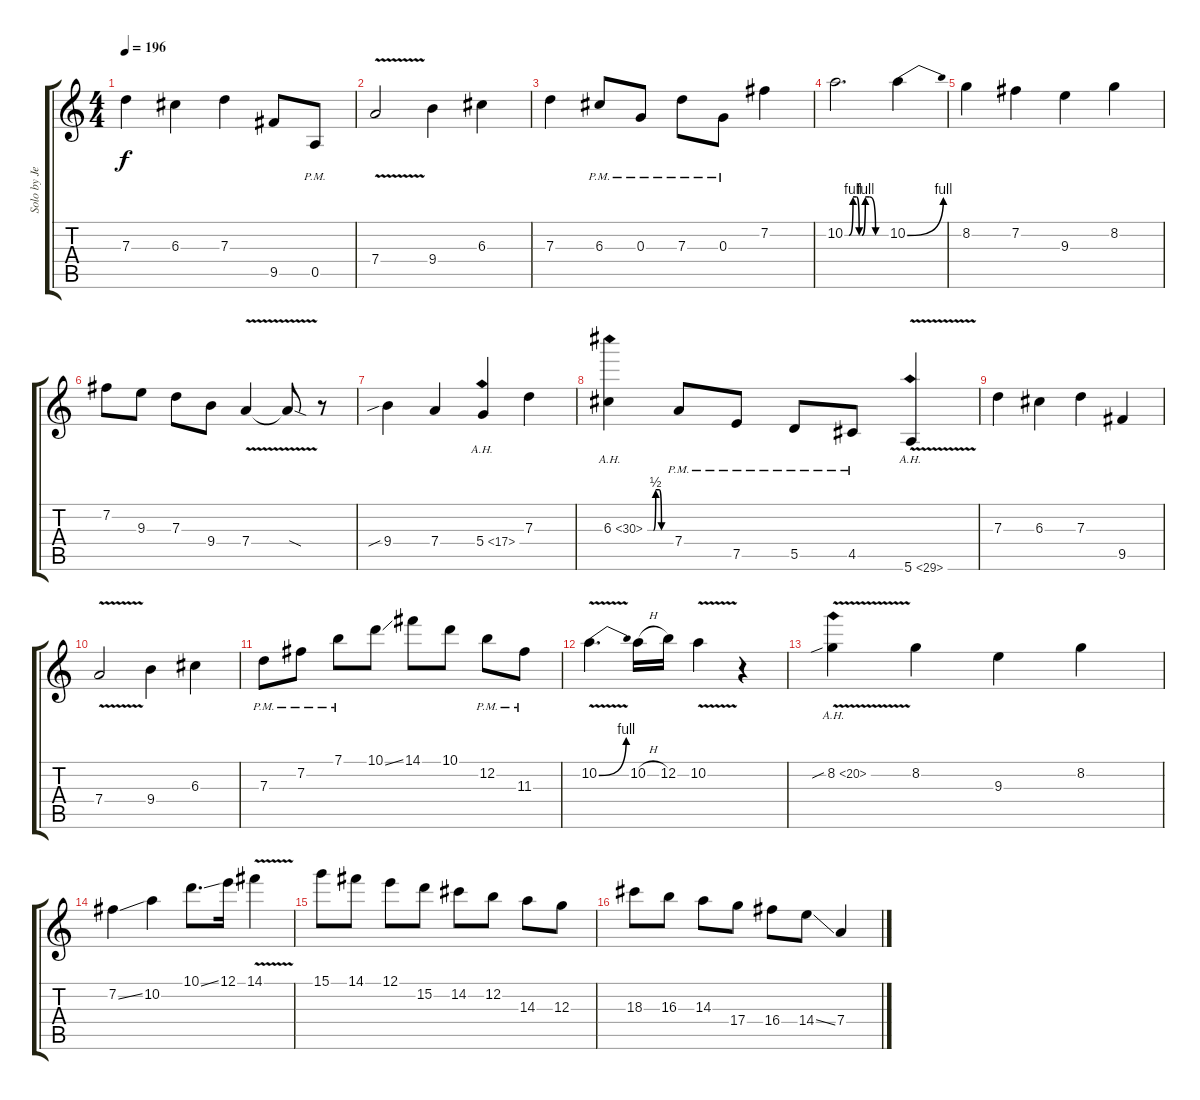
\track ("Solo by JerryC" "Solo by Je") {instrument distortionguitar}
\staff {score tabs}
\tuning (E4 B3 G3 D3 A2 E2) {hide}
\ts (4 4)
\tempo 196
\clef g2
\ks c
7.3.4{dy f} 6.3.4 7.3.4 9.5.8 0.5{pm}.8 |
7.4{v}.2 9.4.4 6.3.4 |
7.3.4 6.3{pm}.8 0.3{pm}.8 7.3{pm}.8 0.3{pm}.8 7.2.4 |
10.2{be (custom 0 0 6 0 12 4 17 4 21 0 25 0 30 4 36 4 45 0 60 0)}.2{d} 10.2{be (bend 0 0 60 4)}.4 |
8.2.4 7.2.4 9.3.4 8.2.4 |
7.2.8 9.3.8 7.3.8 9.4.8 7.4{v}.4 7.4{sod t}.8 r.8 |
9.4{sib}.4 7.4.4 5.4{ah 12}.4 7.3.4 |
6.3{be (custom 0 0 15 0 21 2 30 2 36 0 60 0) ah 24}.4 7.4{pm}.8 7.5{pm}.8 5.5{pm}.8 4.5{pm}.8 5.6{ah 24 v}.4 |
7.3.4 6.3.4 7.3.4 9.5.4 |
7.4{v}.2 9.4.4 6.3.4 |
7.3{pm}.8 7.2{pm}.8 7.1{pm}.8 10.1{ss}.8 14.1.8 10.1.8 12.2{pm}.8 11.3{pm}.8 |
10.2{be (bend 0 0 60 4) v}.4{d} 10.2{h}.16 12.2.16 10.2{v}.4 r.4 |
8.2{ah 12 v sib}.4 8.2.4 9.3.4 8.2.4 |
7.2{ss}.4 10.2.4 10.1{ss}.8{d} 12.1.16 14.1{v}.4 |
15.1.8 14.1.8 12.1.8 15.2.8 14.2.8 12.2.8 14.3.8 12.3.8 |
18.3.8 16.3.8 14.3.8 17.4.8 16.4.8 14.4{ss}.8 7.4.4
